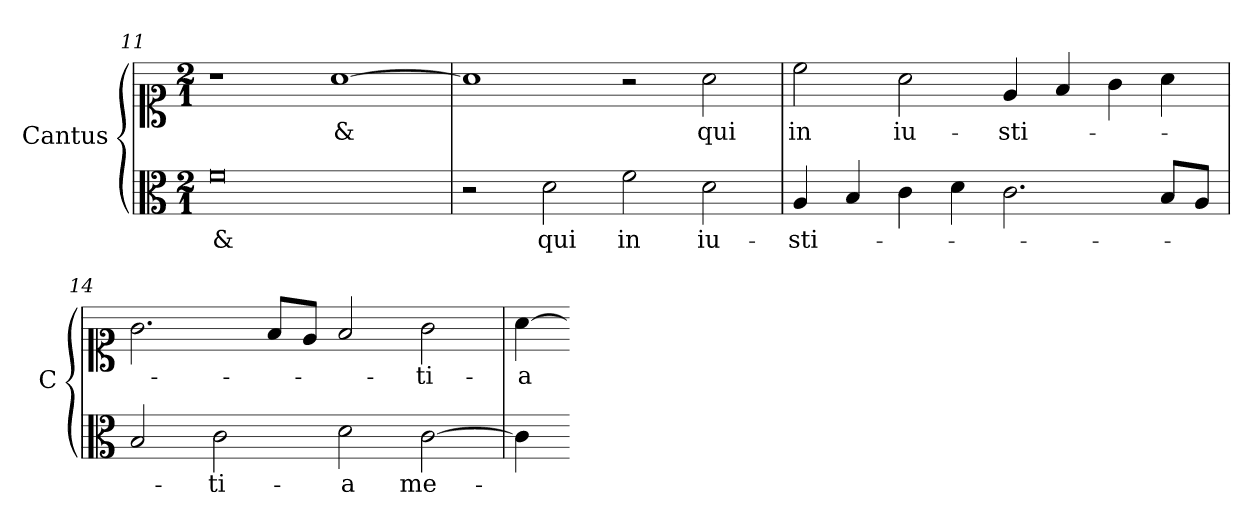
**kern	**text	**kern	**text
*part1	*part1	*part1	*part1
*staff2	*staff2	*staff1	*staff1
*I"Cantus	*	*	*
*I'C	*	*	*
*clefC3	*	*clefC1	*
*k[]	*	*k[]	*
*D:dor	*	*D:dor	*
*M2/1	*	*M2/1	*
=11	=11	=11	=11
0f	&	1r	.
.	.	[1a	&
=12	=12	=12	=12
2r	.	1a]	.
2d	qui	.	.
2f	in	2r	.
2d	iu-	2a	qui
=13	=13	=13	=13
4A	-sti-	2cc	in
4B	.	.	.
4c	.	2a	iu-
4d	.	.	.
2.c	.	4e	-sti-
.	.	4f	.
.	.	4g	.
8B/L	.	4a	.
8A/J	.	.	.
=14	=14	=14	=14
2B	.	2.g	.
2c	-ti-	.	.
.	.	8f/L	.
.	.	8e/J	.
2d	-a	2f	.
[2c	me-	2g	-ti-
=15	=15	=15	=15
4c]	.	[4a	-a
=-	=-	=-	=-
*-	*-	*-	*-
